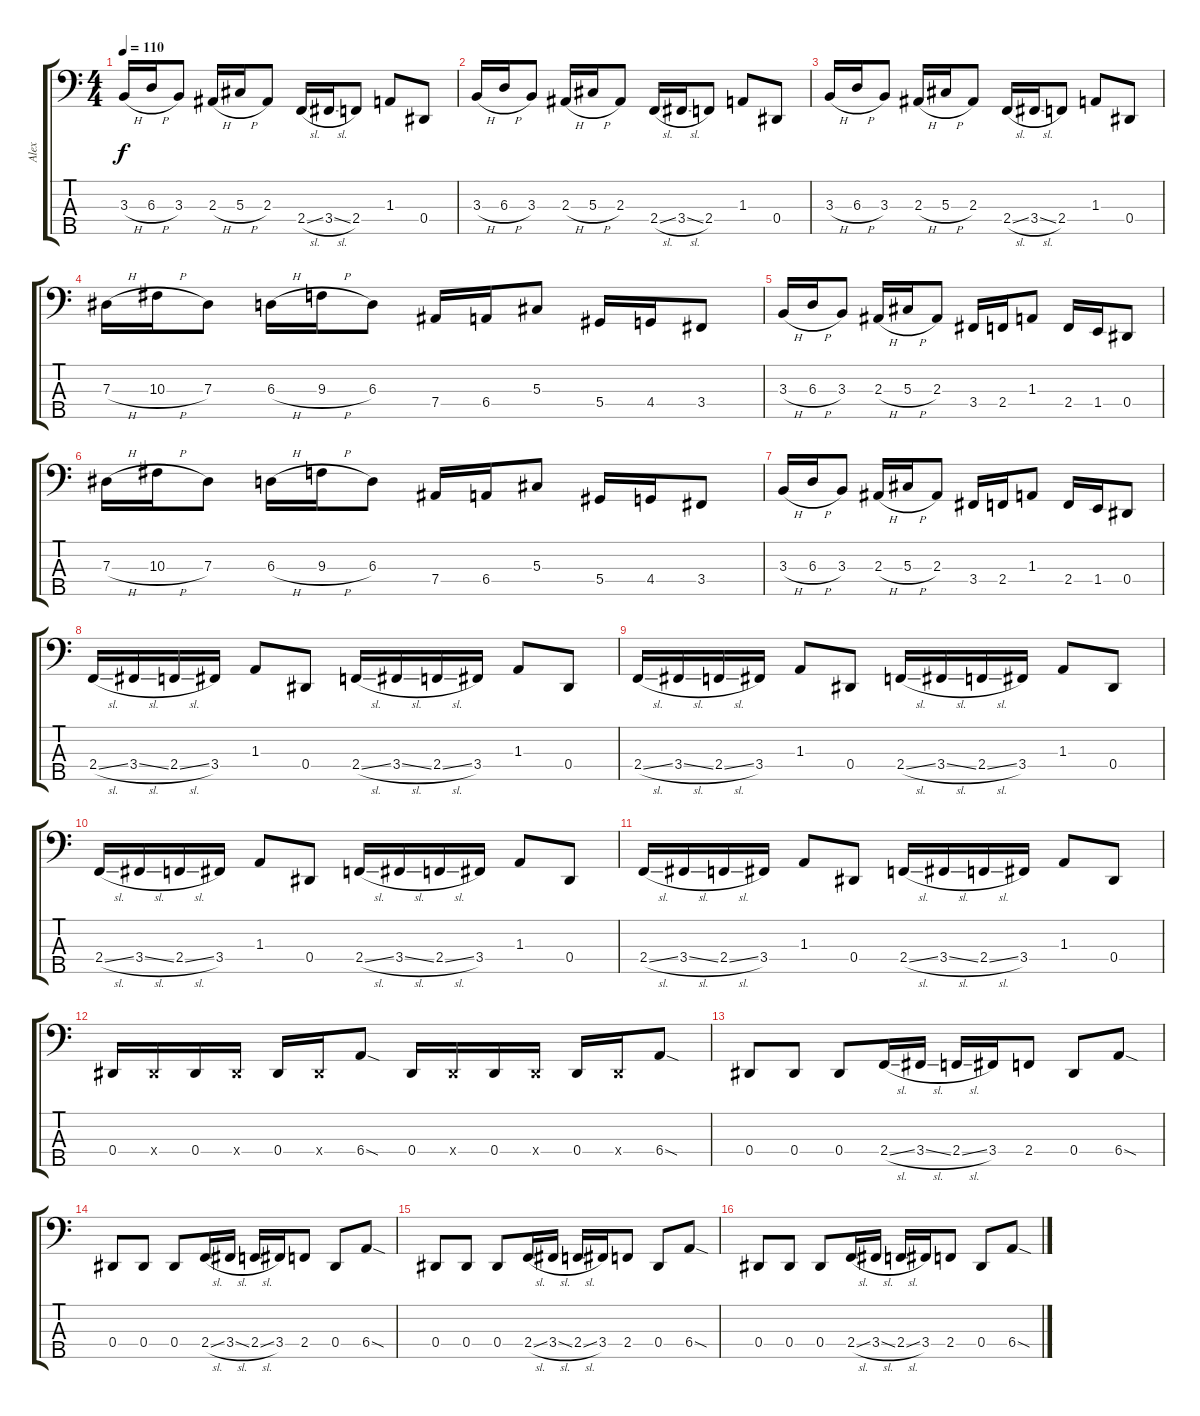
\track ("Alex" "Alex") {solo instrument electricbassfinger}
\staff {score tabs}
\tuning (Gb2 Db2 Ab1 Eb1 Bb0) {hide}
\ts (4 4)
\tempo 110
\clef f4
\ks c
3.3{h}.16{dy f} 6.3{h}.16 3.3.8 2.3{h}.16 5.3{h}.16 2.3.8 2.4{sl}.16 3.4{sl}.16 2.4.8 1.3.8 0.4.8 |
3.3{h}.16 6.3{h}.16 3.3.8 2.3{h}.16 5.3{h}.16 2.3.8 2.4{sl}.16 3.4{sl}.16 2.4.8 1.3.8 0.4.8 |
3.3{h}.16 6.3{h}.16 3.3.8 2.3{h}.16 5.3{h}.16 2.3.8 2.4{sl}.16 3.4{sl}.16 2.4.8 1.3.8 0.4.8 |
7.3{h}.16 10.3{h}.16 7.3.8 6.3{h}.16 9.3{h}.16 6.3.8 7.4.16 6.4.16 5.3.8 5.4.16 4.4.16 3.4.8 |
3.3{h}.16 6.3{h}.16 3.3.8 2.3{h}.16 5.3{h}.16 2.3.8 3.4.16 2.4.16 1.3.8 2.4.16 1.4.16 0.4.8 |
7.3{h}.16 10.3{h}.16 7.3.8 6.3{h}.16 9.3{h}.16 6.3.8 7.4.16 6.4.16 5.3.8 5.4.16 4.4.16 3.4.8 |
3.3{h}.16 6.3{h}.16 3.3.8 2.3{h}.16 5.3{h}.16 2.3.8 3.4.16 2.4.16 1.3.8 2.4.16 1.4.16 0.4.8 |
2.4{sl}.16 3.4{sl}.16 2.4{sl}.16 3.4.16 1.3.8 0.4.8 2.4{sl}.16 3.4{sl}.16 2.4{sl}.16 3.4.16 1.3.8 0.4.8 |
2.4{sl}.16 3.4{sl}.16 2.4{sl}.16 3.4.16 1.3.8 0.4.8 2.4{sl}.16 3.4{sl}.16 2.4{sl}.16 3.4.16 1.3.8 0.4.8 |
2.4{sl}.16 3.4{sl}.16 2.4{sl}.16 3.4.16 1.3.8 0.4.8 2.4{sl}.16 3.4{sl}.16 2.4{sl}.16 3.4.16 1.3.8 0.4.8 |
2.4{sl}.16 3.4{sl}.16 2.4{sl}.16 3.4.16 1.3.8 0.4.8 2.4{sl}.16 3.4{sl}.16 2.4{sl}.16 3.4.16 1.3.8 0.4.8 |
0.4.16 0.4{x}.16 0.4.16 0.4{x}.16 0.4.16 0.4{x}.16 6.4{sod}.8 0.4.16 0.4{x}.16 0.4.16 0.4{x}.16 0.4.16 0.4{x}.16 6.4{sod}.8 |
0.4.8 0.4.8 0.4.8 2.4{sl}.16 3.4{sl}.16 2.4{sl}.16 3.4.16 2.4.8 0.4.8 6.4{sod}.8 |
0.4.8 0.4.8 0.4.8 2.4{sl}.16 3.4{sl}.16 2.4{sl}.16 3.4.16 2.4.8 0.4.8 6.4{sod}.8 |
0.4.8 0.4.8 0.4.8 2.4{sl}.16 3.4{sl}.16 2.4{sl}.16 3.4.16 2.4.8 0.4.8 6.4{sod}.8 |
0.4.8 0.4.8 0.4.8 2.4{sl}.16 3.4{sl}.16 2.4{sl}.16 3.4.16 2.4.8 0.4.8 6.4{sod}.8
